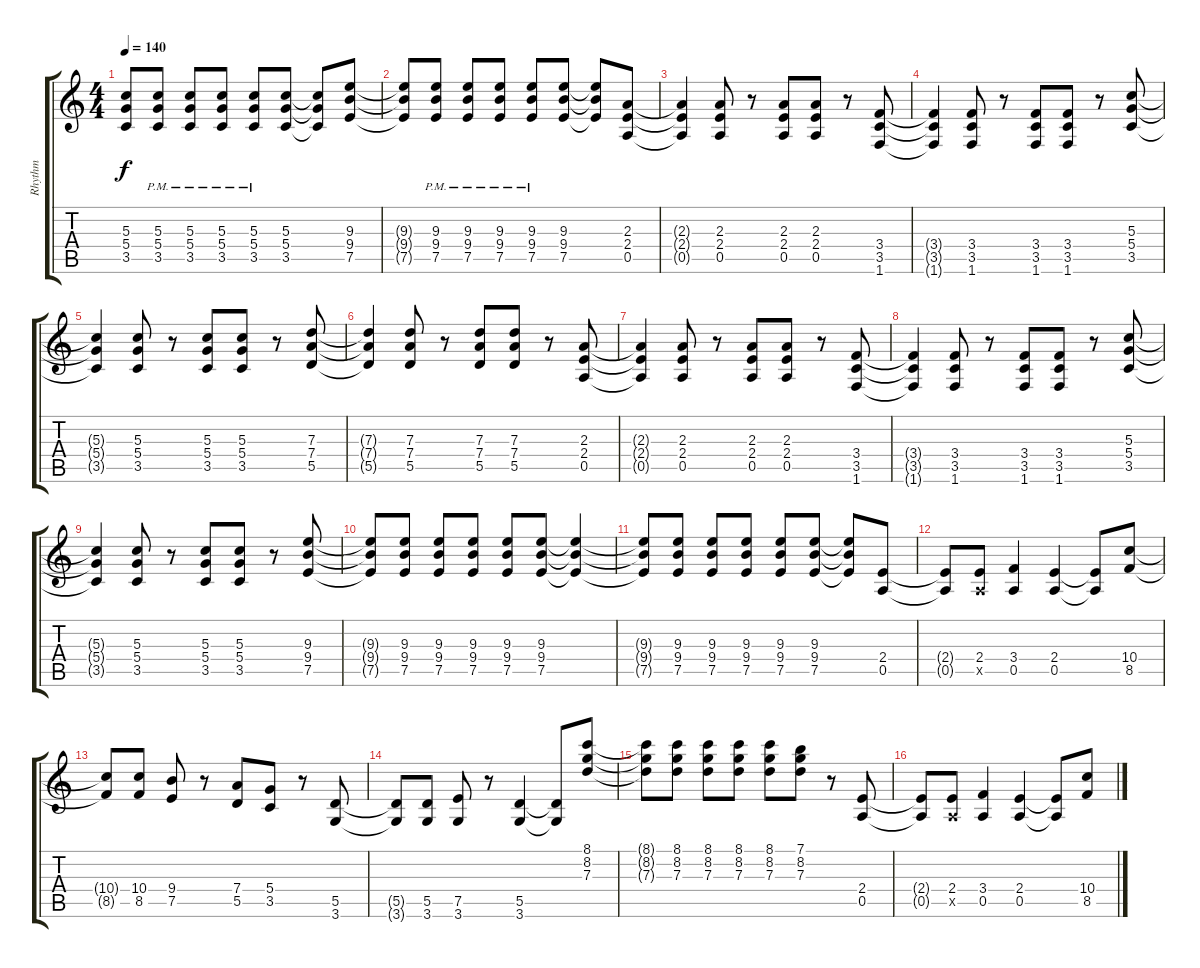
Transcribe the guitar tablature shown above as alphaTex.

\track ("Rhythm" "Rhythm") {instrument distortionguitar}
\staff {score tabs}
\tuning (E4 B3 G3 D3 A2 E2) {hide}
\ts (4 4)
\tempo 140
\clef g2
\ks c
(5.3{t} 5.4{t} 3.5{t}).8{dy f} (5.3{pm} 5.4 3.5).8 (5.3{pm} 5.4 3.5).8 (5.3{pm} 5.4 3.5).8 (5.3{pm} 5.4 3.5).8 (5.3 5.4 3.5).8 (5.3{t} 5.4{t} 3.5{t}).8 (9.3 9.4 7.5).8 |
(9.3{t} 9.4{t} 7.5{t}).8 (9.3 9.4 7.5{pm}).8 (9.3 9.4 7.5{pm}).8 (9.3 9.4 7.5{pm}).8 (9.3 9.4 7.5{pm}).8 (9.3 9.4 7.5).8 (9.3{t} 9.4{t} 7.5{t}).8 (2.3 2.4 0.5).8 |
(2.3{t} 2.4{t} 0.5{t}).4 (2.3 2.4 0.5).8 r.8 (2.3 2.4 0.5).8 (2.3 2.4 0.5).8 r.8 (3.4 3.5 1.6).8 |
(3.4{t} 3.5{t} 1.6{t}).4 (3.4 3.5 1.6).8 r.8 (3.4 3.5 1.6).8 (3.4 3.5 1.6).8 r.8 (5.3 5.4 3.5).8 |
(5.3{t} 5.4{t} 3.5{t}).4 (5.3 5.4 3.5).8 r.8 (5.3 5.4 3.5).8 (5.3 5.4 3.5).8 r.8 (7.3 7.4 5.5).8 |
(7.3{t} 7.4{t} 5.5{t}).4 (7.3 7.4 5.5).8 r.8 (7.3 7.4 5.5).8 (7.3 7.4 5.5).8 r.8 (2.3 2.4 0.5).8 |
(2.3{t} 2.4{t} 0.5{t}).4 (2.3 2.4 0.5).8 r.8 (2.3 2.4 0.5).8 (2.3 2.4 0.5).8 r.8 (3.4 3.5 1.6).8 |
(3.4{t} 3.5{t} 1.6{t}).4 (3.4 3.5 1.6).8 r.8 (3.4 3.5 1.6).8 (3.4 3.5 1.6).8 r.8 (5.3 5.4 3.5).8 |
(5.3{t} 5.4{t} 3.5{t}).4 (5.3 5.4 3.5).8 r.8 (5.3 5.4 3.5).8 (5.3 5.4 3.5).8 r.8 (9.3 9.4 7.5).8 |
(9.3{t} 9.4{t} 7.5{t}).8 (9.3 9.4 7.5).8 (9.3 9.4 7.5).8 (9.3 9.4 7.5).8 (9.3 9.4 7.5).8 (9.3 9.4 7.5).8 (9.3{t} 9.4{t} 7.5{t}).4 |
(9.3{t} 9.4{t} 7.5{t}).8 (9.3 9.4 7.5).8 (9.3 9.4 7.5).8 (9.3 9.4 7.5).8 (9.3 9.4 7.5).8 (9.3 9.4 7.5).8 (9.3{t} 9.4{t} 7.5{t}).8 (2.4 0.5).8 |
(2.4{t} 0.5{t}).8 (2.4 0.5{x}).8 (3.4 0.5).4 (2.4 0.5).4 (2.4{t} 0.5{t}).8 (10.4 8.5).8 |
(10.4{t} 8.5{t}).8 (10.4 8.5).8 (9.4 7.5).8 r.8 (7.4 5.5).8 (5.4 3.5).8 r.8 (5.5 3.6).8 |
(5.5{t} 3.6{t}).8 (5.5 3.6).8 (7.5 3.6).8 r.8 (5.5 3.6).4 (5.5{t} 3.6{t}).8 (8.1 8.2 7.3).8 |
(8.1{t} 8.2{t} 7.3{t}).8 (8.1 8.2 7.3).8 (8.1 8.2 7.3).8 (8.1 8.2 7.3).8 (8.1 8.2 7.3).8 (7.1 8.2 7.3).8 r.8 (2.4 0.5).8 |
(2.4{t} 0.5{t}).8 (2.4 0.5{x}).8 (3.4 0.5).4 (2.4 0.5).4 (2.4{t} 0.5{t}).8 (10.4 8.5).8
